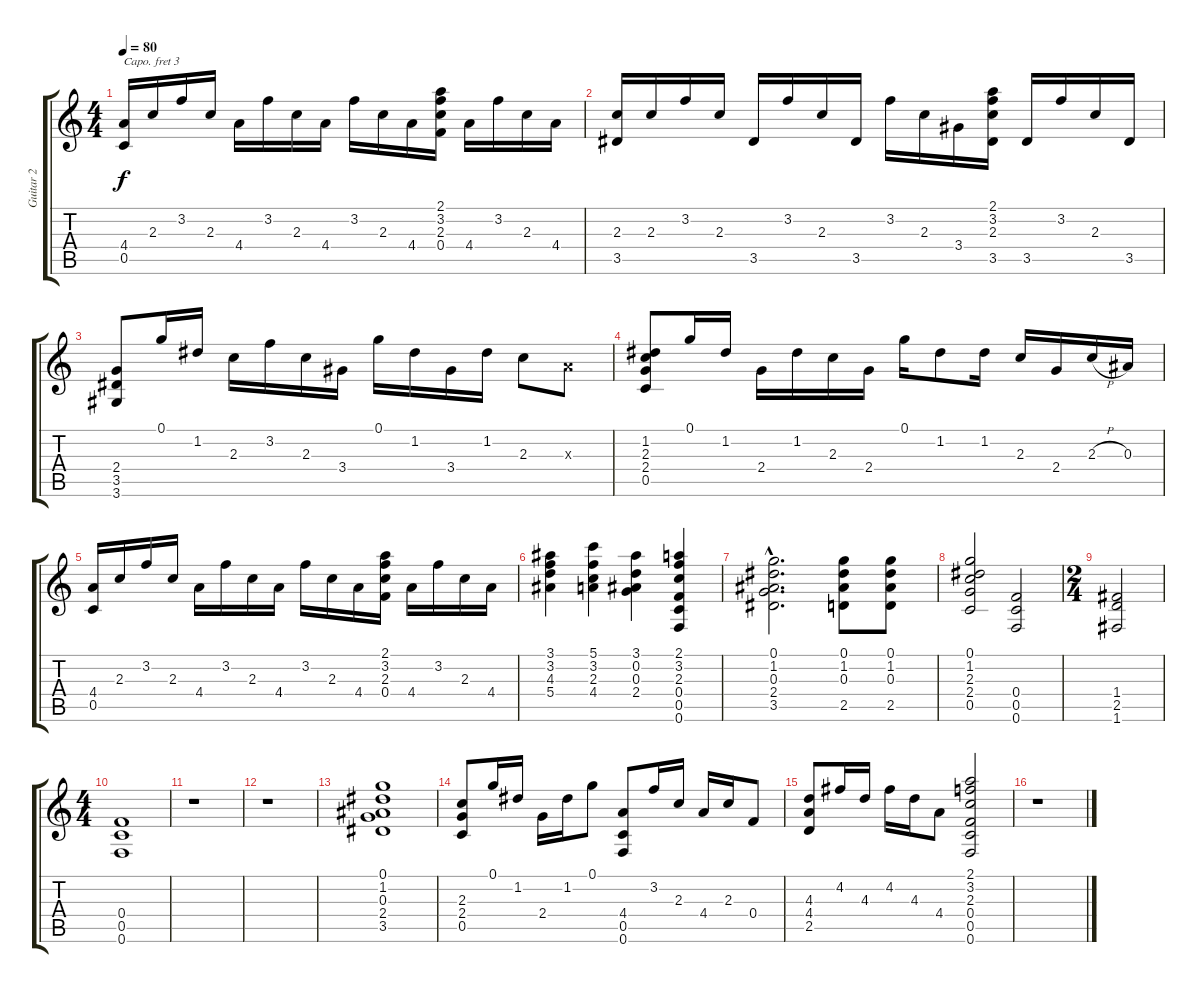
\track ("Guitar 2" "Guitar 2") {instrument acousticguitarsteel}
\staff {score tabs}
\capo 3
\tuning (E4 B3 G3 D3 A2 D2) {hide}
\ts (4 4)
\tempo 80
\clef g2
\ks c
(4.4 0.5).16{dy f} 2.3.16 3.2.16 2.3.16 4.4.16 3.2.16 2.3.16 4.4.16 3.2.16 2.3.16 4.4.16 (2.1 3.2 2.3 0.4).16 4.4.16 3.2.16 2.3.16 4.4.16 |
(2.3 3.5).16 2.3.16 3.2.16 2.3.16 3.5.16 3.2.16 2.3.16 3.5.16 3.2.16 2.3.16 3.4.16 (2.1 3.2 2.3 3.5).16 3.5.16 3.2.16 2.3.16 3.5.16 |
(2.4 3.5 3.6).8 0.1.16 1.2.16 2.3.16 3.2.16 2.3.16 3.4.16 0.1.16 1.2.16 3.4.16 1.2.16 2.3.8 -1.3{x}.8 |
(1.2 2.3 2.4 0.5).8 0.1.16 1.2.16 2.4.16 1.2.16 2.3.16 2.4.16 0.1.16 1.2.8 1.2.16 2.3.16 2.4.16 2.3{h}.16 0.3.16 |
(4.4 0.5).16 2.3.16 3.2.16 2.3.16 4.4.16 3.2.16 2.3.16 4.4.16 3.2.16 2.3.16 4.4.16 (2.1 3.2 2.3 0.4).16 4.4.16 3.2.16 2.3.16 4.4.16 |
(3.1 3.2 4.3 5.4).4 (5.1 3.2 2.3 4.4).4 (3.1 0.2 0.3 2.4).4 (2.1 3.2 2.3 0.4 0.5 0.6).4 |
(0.1{hac} 1.2{hac} 0.3{hac} 2.4{hac} 3.5{hac}).2{d} (0.1 1.2 0.3 2.5).8 (0.1 1.2 0.3 2.5).8 |
(0.1 1.2 2.3 2.4 0.5).2 (0.4 0.5 0.6).2 |
\ts (2 4)
(1.4 2.5 1.6).2 |
\ts (4 4)
(0.4 0.5 0.6).1 |
r.1 |
r.1 |
(0.1 1.2 0.3 2.4 3.5).1 |
(2.3 2.4 0.5).8 0.1.16 1.2.16 2.4.16 1.2.16 0.1.8 (4.4 0.5 0.6).8 3.2.16 2.3.16 4.4.16 2.3.16 0.4.8 |
(4.3 4.4 2.5).8 4.2.16 4.3.16 4.2.16 4.3.16 4.4.8 (2.1 3.2 2.3 0.4 0.5 0.6).2 |
r.1
